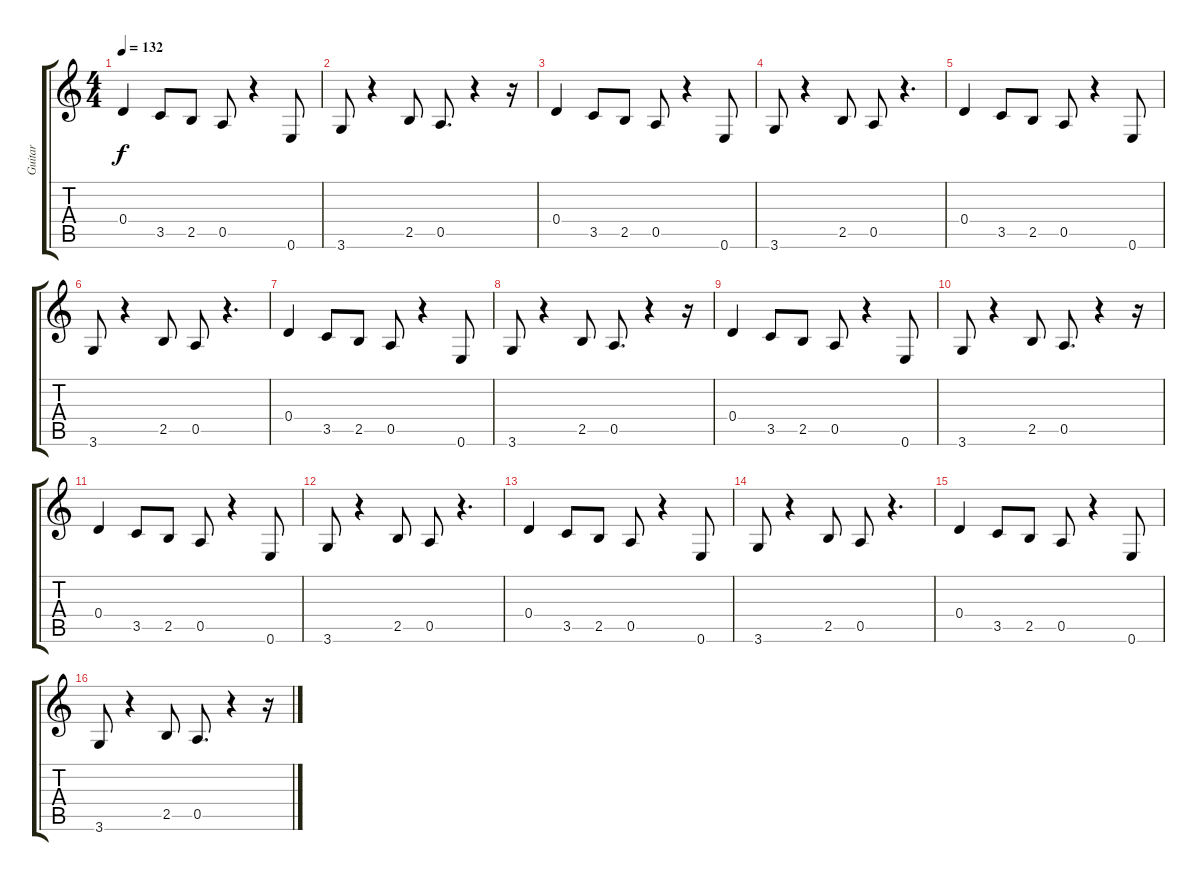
\track ("Guitar" "Guitar") {instrument electricguitarclean}
\staff {score tabs}
\tuning (E4 B3 G3 D3 A2 E2) {hide}
\ts (4 4)
\tempo 132
\clef g2
\ks c
0.4.4{dy f} 3.5.8 2.5.8 0.5.8 r.4 0.6.8 |
3.6.8 r.4 2.5.8 0.5.8{d} r.4 r.16 |
0.4.4 3.5.8 2.5.8 0.5.8 r.4 0.6.8 |
3.6.8 r.4 2.5.8 0.5.8 r.4{d} |
0.4.4 3.5.8 2.5.8 0.5.8 r.4 0.6.8 |
3.6.8 r.4 2.5.8 0.5.8 r.4{d} |
0.4.4 3.5.8 2.5.8 0.5.8 r.4 0.6.8 |
3.6.8 r.4 2.5.8 0.5.8{d} r.4 r.16 |
0.4.4 3.5.8 2.5.8 0.5.8 r.4 0.6.8 |
3.6.8 r.4 2.5.8 0.5.8{d} r.4 r.16 |
0.4.4 3.5.8 2.5.8 0.5.8 r.4 0.6.8 |
3.6.8 r.4 2.5.8 0.5.8 r.4{d} |
0.4.4 3.5.8 2.5.8 0.5.8 r.4 0.6.8 |
3.6.8 r.4 2.5.8 0.5.8 r.4{d} |
0.4.4 3.5.8 2.5.8 0.5.8 r.4 0.6.8 |
3.6.8 r.4 2.5.8 0.5.8{d} r.4 r.16
